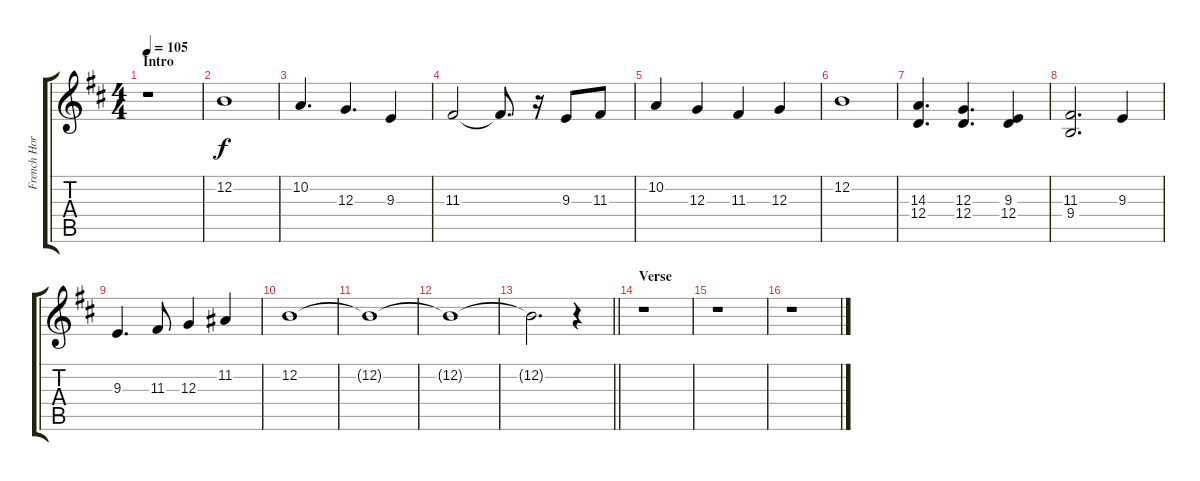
\track ("French Horn" "French Hor") {instrument frenchhorn}
\staff {score tabs}
\tuning (E4 B3 G3 D3 A2 E2) {hide}
\ts (4 4)
\section ("" "Intro")
\tempo 105
\clef g2
\ks d
r.1{dy f instrument frenchhorn} |
12.2.1 |
10.2.4{d} 12.3.4{d} 9.3.4 |
11.3.2 11.3{t}.8{d} r.16 9.3.8 11.3.8 |
10.2.4 12.3.4 11.3.4 12.3.4 |
12.2.1 |
(14.3 12.4).4{d} (12.3 12.4).4{d} (9.3 12.4).4 |
(11.3 9.4).2{d} 9.3.4 |
9.3.4{d} 11.3.8 12.3.4 11.2.4 |
12.2.1 |
12.2{t}.1{volume 0} |
12.2{t}.1 |
\barLineRight lightlight
12.2{t}.2{d} r.4 |
\section ("" "Verse")
r.1 |
r.1 |
r.1
